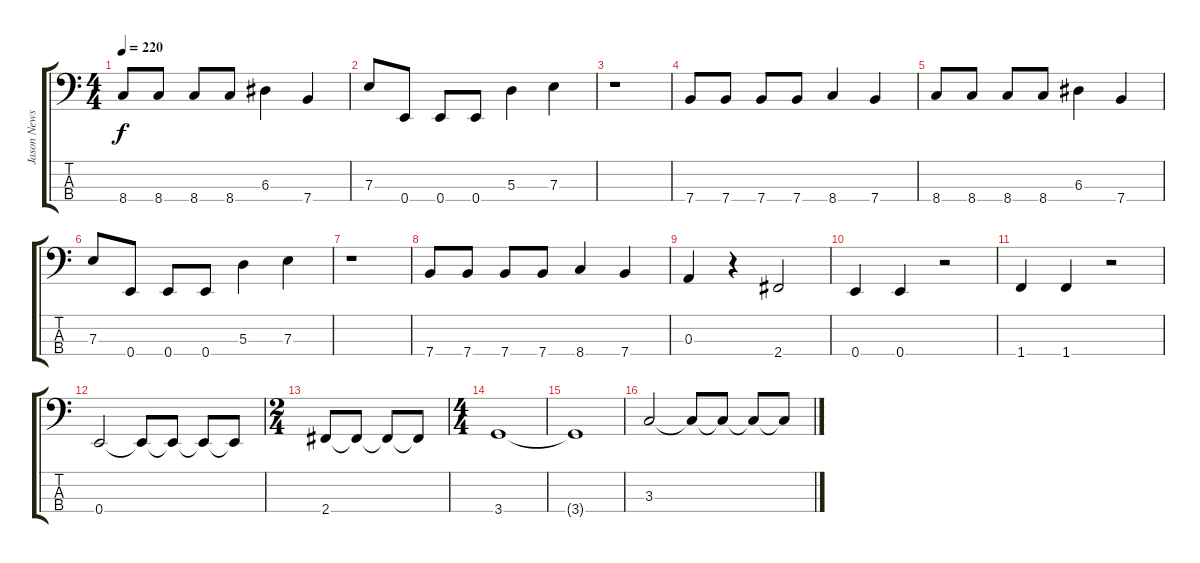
\track ("Jason Newsted/Cliff Burton Bass" "Jason News") {instrument electricbasspick}
\staff {score tabs}
\tuning (G2 D2 A1 E1) {hide}
\ts (4 4)
\tempo 220
\clef f4
\ks c
8.4.8{dy f} 8.4.8 8.4.8 8.4.8 6.3.4 7.4.4 |
7.3.8 0.4.8 0.4.8 0.4.8 5.3.4 7.3.4 |
r.1 |
7.4.8 7.4.8 7.4.8 7.4.8 8.4.4 7.4.4 |
8.4.8 8.4.8 8.4.8 8.4.8 6.3.4 7.4.4 |
7.3.8 0.4.8 0.4.8 0.4.8 5.3.4 7.3.4 |
r.1 |
7.4.8 7.4.8 7.4.8 7.4.8 8.4.4 7.4.4 |
0.3.4 r.4 2.4.2 |
0.4.4 0.4.4 r.2 |
1.4.4 1.4.4 r.2 |
0.4.2 0.4{t}.8 0.4{t}.8 0.4{t}.8 0.4{t}.8 |
\ts (2 4)
2.4.8 2.4{t}.8 2.4{t}.8 2.4{t}.8 |
\ts (4 4)
3.4.1 |
3.4{t}.1 |
3.3.2 3.3{t}.8 3.3{t}.8 3.3{t}.8 3.3{t}.8
